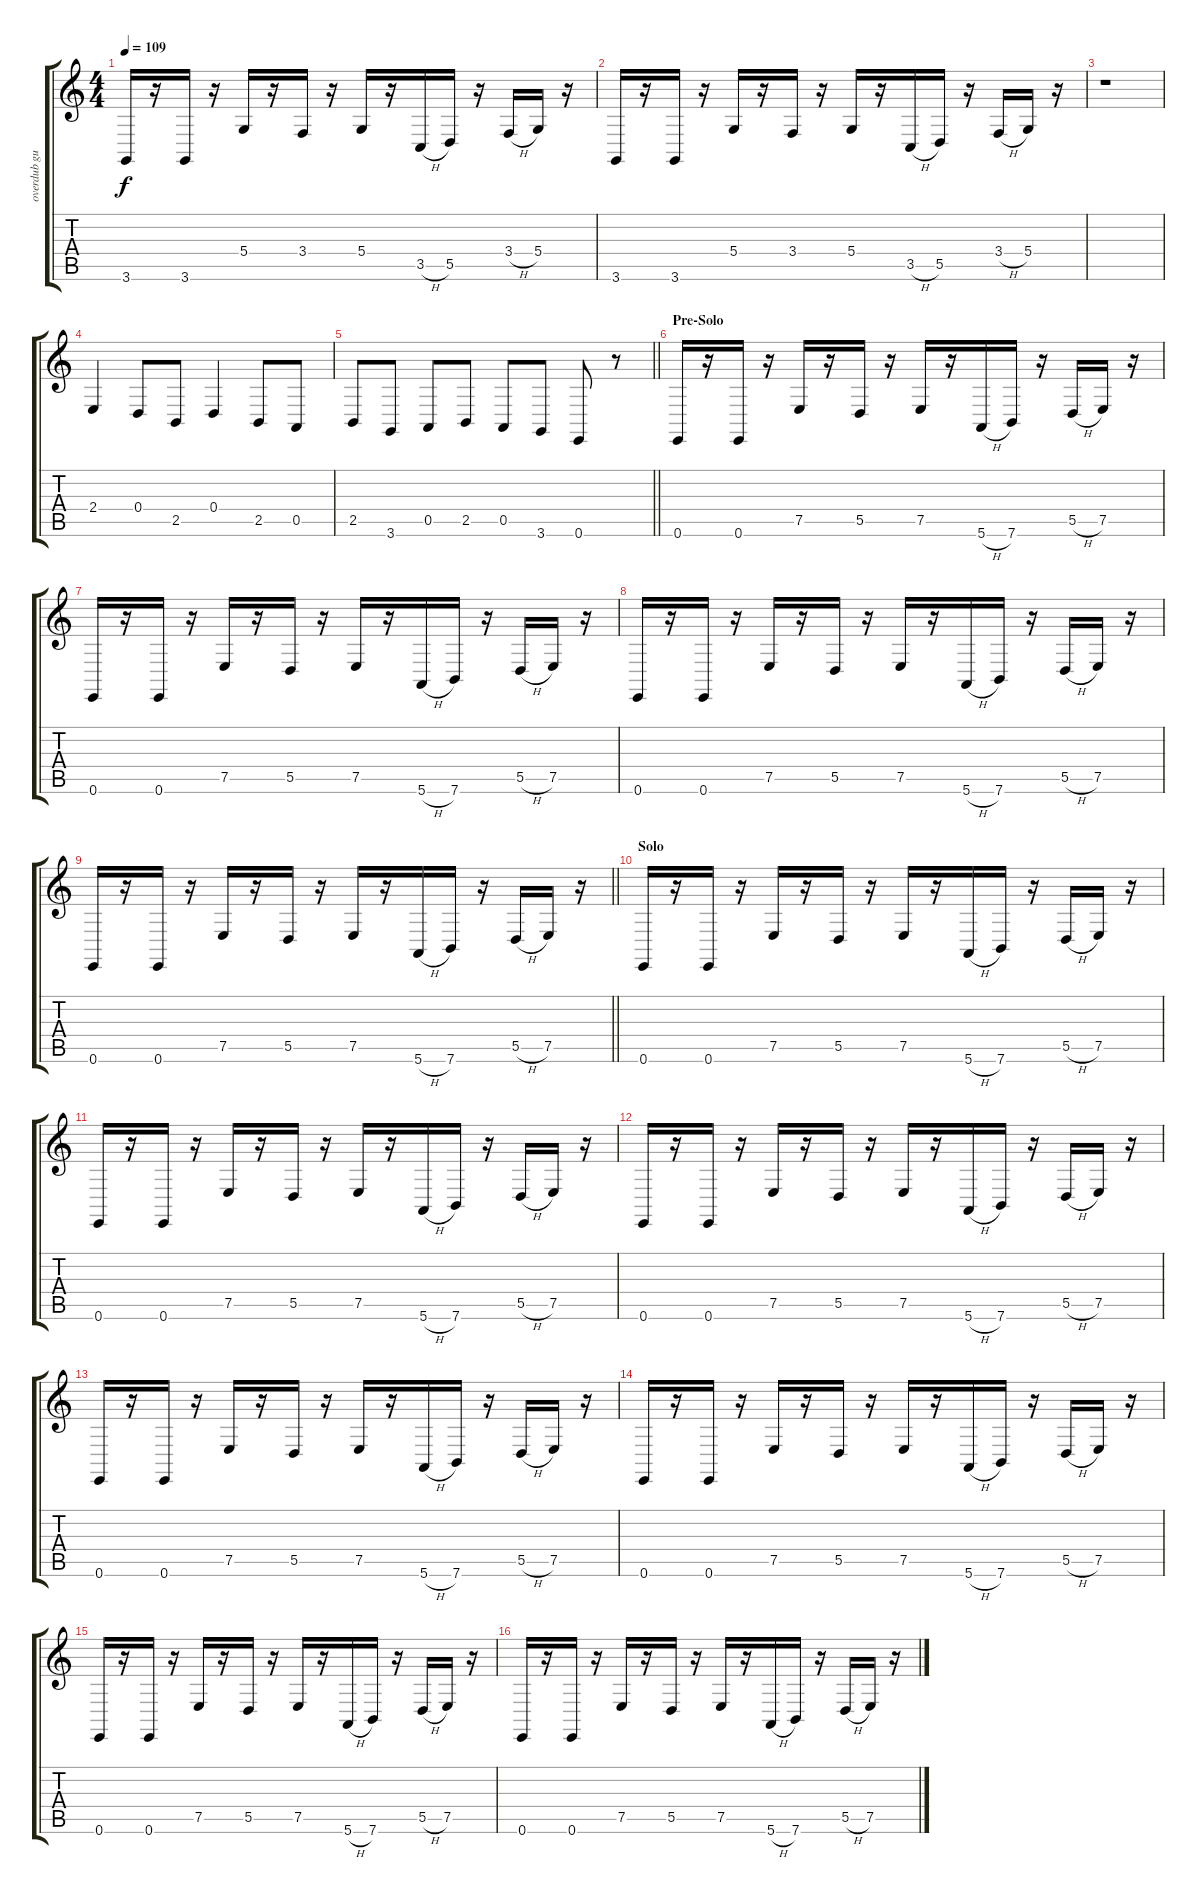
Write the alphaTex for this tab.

\track ("overdub guitar I" "overdub gu") {instrument harpsichord}
\staff {score tabs}
\tuning (E4 B3 G3 D3 A2 E2) {hide}
\ts (4 4)
\tempo 109
\clef g2
\ks aminor
3.6.16{dy f} r.16 3.6.16 r.16 5.4.16 r.16 3.4.16 r.16 5.4.16 r.16 3.5{h}.16 5.5.16 r.16 3.4{h}.16 5.4.16 r.16 |
3.6.16 r.16 3.6.16 r.16 5.4.16 r.16 3.4.16 r.16 5.4.16 r.16 3.5{h}.16 5.5.16 r.16 3.4{h}.16 5.4.16 r.16 |
r.1 |
2.4.4 0.4.8 2.5.8 0.4.4 2.5.8 0.5.8 |
\barLineRight lightlight
2.5.8 3.6.8 0.5.8 2.5.8 0.5.8 3.6.8 0.6.8 r.8 |
\section ("" "Pre-Solo")
0.6.16 r.16 0.6.16 r.16 7.5.16 r.16 5.5.16 r.16 7.5.16 r.16 5.6{h}.16 7.6.16 r.16 5.5{h}.16 7.5.16 r.16 |
0.6.16 r.16 0.6.16 r.16 7.5.16 r.16 5.5.16 r.16 7.5.16 r.16 5.6{h}.16 7.6.16 r.16 5.5{h}.16 7.5.16 r.16 |
0.6.16 r.16 0.6.16 r.16 7.5.16 r.16 5.5.16 r.16 7.5.16 r.16 5.6{h}.16 7.6.16 r.16 5.5{h}.16 7.5.16 r.16 |
\barLineRight lightlight
0.6.16 r.16 0.6.16 r.16 7.5.16 r.16 5.5.16 r.16 7.5.16 r.16 5.6{h}.16 7.6.16 r.16 5.5{h}.16 7.5.16 r.16 |
\section ("" "Solo")
0.6.16 r.16 0.6.16 r.16 7.5.16 r.16 5.5.16 r.16 7.5.16 r.16 5.6{h}.16 7.6.16 r.16 5.5{h}.16 7.5.16 r.16 |
0.6.16 r.16 0.6.16 r.16 7.5.16 r.16 5.5.16 r.16 7.5.16 r.16 5.6{h}.16 7.6.16 r.16 5.5{h}.16 7.5.16 r.16 |
0.6.16 r.16 0.6.16 r.16 7.5.16 r.16 5.5.16 r.16 7.5.16 r.16 5.6{h}.16 7.6.16 r.16 5.5{h}.16 7.5.16 r.16 |
0.6.16 r.16 0.6.16 r.16 7.5.16 r.16 5.5.16 r.16 7.5.16 r.16 5.6{h}.16 7.6.16 r.16 5.5{h}.16 7.5.16 r.16 |
0.6.16 r.16 0.6.16 r.16 7.5.16 r.16 5.5.16 r.16 7.5.16 r.16 5.6{h}.16 7.6.16 r.16 5.5{h}.16 7.5.16 r.16 |
0.6.16 r.16 0.6.16 r.16 7.5.16 r.16 5.5.16 r.16 7.5.16 r.16 5.6{h}.16 7.6.16 r.16 5.5{h}.16 7.5.16 r.16 |
0.6.16 r.16 0.6.16 r.16 7.5.16 r.16 5.5.16 r.16 7.5.16 r.16 5.6{h}.16 7.6.16 r.16 5.5{h}.16 7.5.16 r.16
